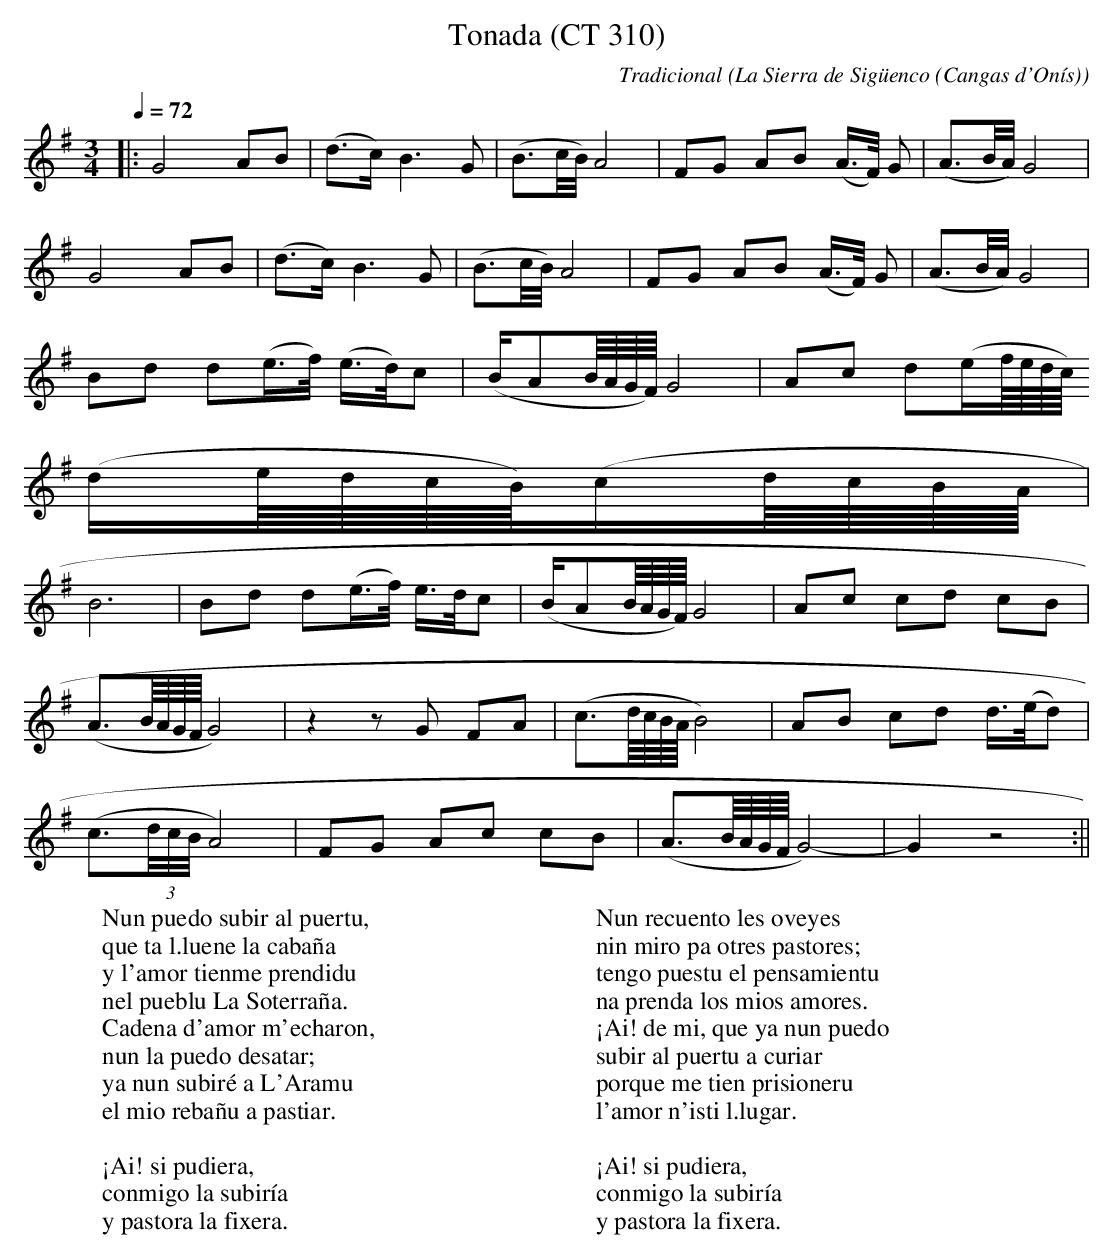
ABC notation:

X:1
T:Tonada (CT 310)
C:Tradicional
O:La Sierra de Sigüenco (Cangas d'Onís)
M:3/4
L:1/8
Q:1/4=72
K:G
|:G4 AB|(d3/2c/2) B3G|(B3/2c/4B/4) A4|FG AB (A3/4F/4) G|(A3/2B/4A/4) G4|
G4 AB|(d3/2c/2) B3G|(B3/2c/4B/4) A4|FG AB (A3/4F/4) G|(A3/2B/4A/4) G4|
Bd d(e3/4f/4) (e3/4d/4)c|(B/2AB/8A/8G/8F/8) G4|Ac d(e/2f/8e/8d/8c/8)
(d/2e/8d/8c/8B/8)(c/2d/8c/8B/8A/8|
B6|Bd d(e3/4f/4) e3/4d/4c|(B/2AB/8A/8G/8F/8) G4|Ac cd cB|
(A3/2B/8A/8G/8F/8 G4)|z2 z G FA|(c3/2d/8c/8B/8A/8 B4)|AB cd d3/4(e/4d)|
(c3/2(3d/4c/4B/4 A4)|FG Ac cB|(A3/2B/8A/8G/8F/8 G4-)|G2 z4:||
W:Nun puedo subir al puertu,
W:que ta l.luene la cabaña
W:y l'amor tienme prendidu
W:nel pueblu La Soterraña.
W:Cadena d'amor m'echaron,
W:nun la puedo desatar;
W:ya nun subiré a L'Aramu
W:el mio rebañu a pastiar.
W:
W:¡Ai! si pudiera,
W:conmigo la subiría
W:y pastora la fixera.
W:
W:Nun recuento les oveyes
W:nin miro pa otres pastores;
W:tengo puestu el pensamientu
W:na prenda los mios amores.
W:¡Ai! de mi, que ya nun puedo
W:subir al puertu a curiar
W:porque me tien prisioneru
W:l'amor n'isti l.lugar.
W:
W:¡Ai! si pudiera,
W:conmigo la subiría
W:y pastora la fixera.
W:
